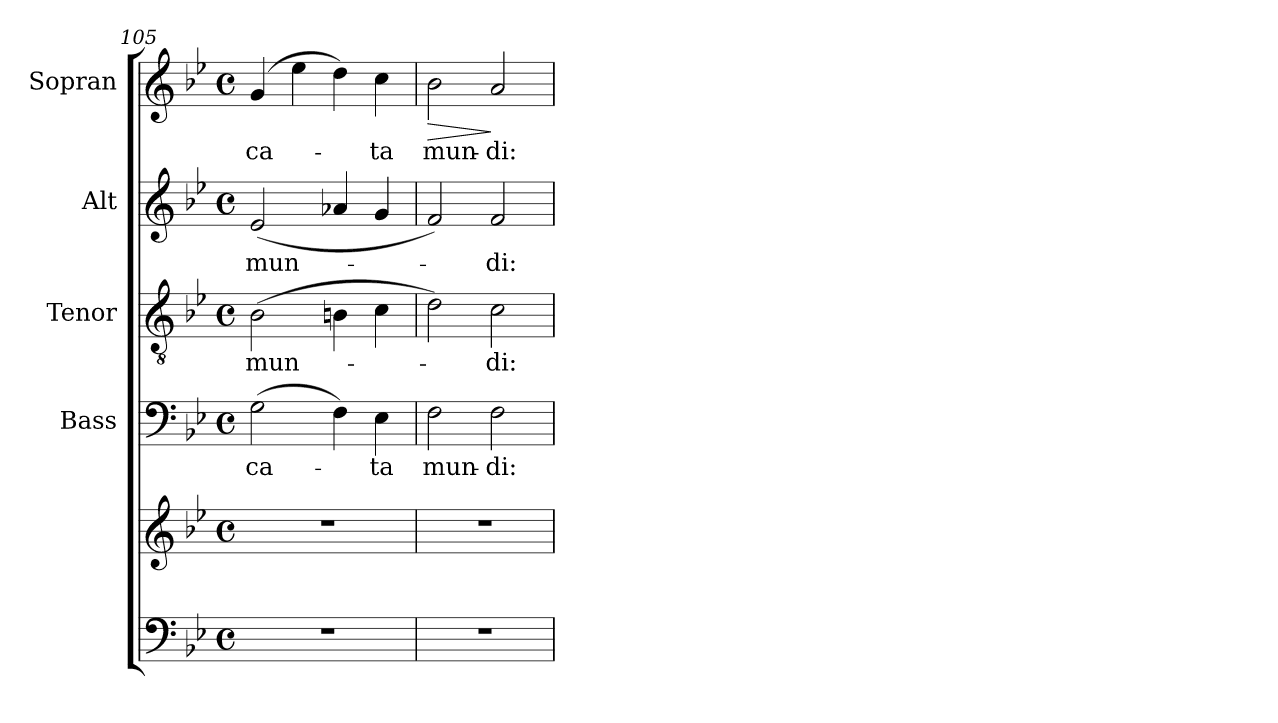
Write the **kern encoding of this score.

**kern	**kern	**kern	**text	**kern	**text	**kern	**text	**kern	**text	**dynam
*part5	*part5	*part4	*part4	*part3	*part3	*part2	*part2	*part1	*part1	*part1
*staff6	*staff5	*staff4	*staff4	*staff3	*staff3	*staff2	*staff2	*staff1	*staff1	*staff1
*	*	*I"Bass	*	*I"Tenor	*	*I"Alt	*	*I"Sopran	*	*
*	*	*I'B.	*	*I'T.	*	*I'A.	*	*I'S.	*	*
*clefF4	*clefG2	*clefF4	*	*clefGv2	*	*clefG2	*	*clefG2	*	*
*k[b-e-]	*k[b-e-]	*k[b-e-]	*	*k[b-e-]	*	*k[b-e-]	*	*k[b-e-]	*	*
*B-:	*B-:	*B-:	*	*B-:	*	*B-:	*	*B-:	*	*
*M4/4	*M4/4	*M4/4	*	*M4/4	*	*M4/4	*	*M4/4	*	*
*met(c)	*met(c)	*met(c)	*	*met(c)	*	*met(c)	*	*met(c)	*	*
=105	=105	=105	=105	=105	=105	=105	=105	=105	=105	=105
!	!	!	!LO:LY:b	!	!LO:LY:b	!	!LO:LY:b	!	!LO:LY:b	!
1r	1r	(>2G\	-ca-	(>2B-\	mun-	(<2e-/	mun-	(4g/	-ca-	.
.	.	.	.	.	.	.	.	4ee-\	.	.
.	.	4F\)	.	4Bn\	.	4a-X/	.	4dd\)	.	.
!	!	!	!LO:LY:b	!	!	!	!	!	!LO:LY:b	!
.	.	4E-\	-ta	4c\	.	4g/	.	4cc\	-ta	.
=106	=106	=106	=106	=106	=106	=106	=106	=106	=106	=106
!	!	!	!LO:LY:b	!	!	!	!	!	!LO:LY:b	!LO:HP:b
1r	1r	2F\	mun-	2d\)	.	2f/)	.	2b-\	mun-	>
!	!	!	!LO:LY:b	!	!LO:LY:b	!	!LO:LY:b	!	!LO:LY:b	!
.	.	2F\	-di:	2c\	-di:	2f/	-di:	2a/	-di:	]
=	=	=	=	=	=	=	=	=	=	=
*-	*-	*-	*-	*-	*-	*-	*-	*-	*-	*-
